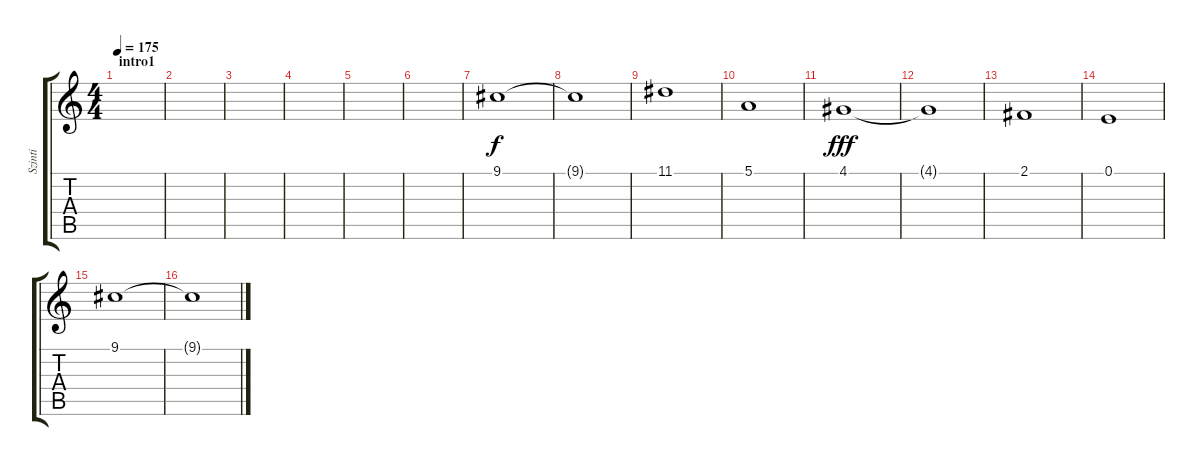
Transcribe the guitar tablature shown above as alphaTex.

\track ("Szinti" "Szinti") {instrument stringensemble1}
\staff {score tabs}
\tuning (E4 B3 G3 D3 A2 E2) {hide}
\ts (4 4)
\section ("" "intro1")
\tempo 175
\clef g2
\ks c
|
|
|
|
|
|
9.1.1 |
9.1{t}.1 |
11.1.1 |
5.1.1{dy f} |
4.1.1{dy fff} |
4.1{t}.1 |
2.1.1 |
0.1.1 |
9.1.1 |
9.1{t}.1
